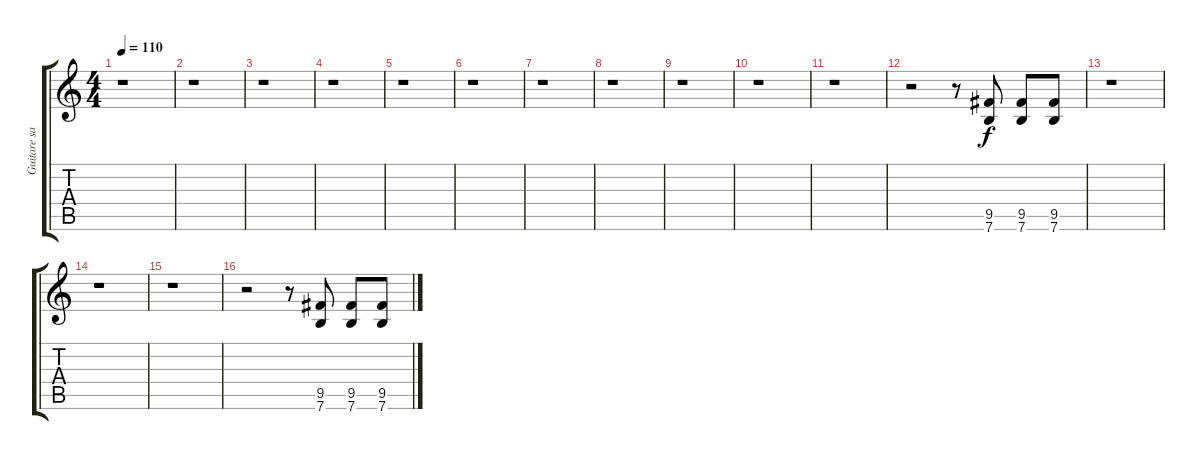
\track ("Guitare saturée" "Guitare sa") {instrument distortionguitar}
\staff {score tabs}
\tuning (E4 B3 G3 D3 A2 E2) {hide}
\ts (4 4)
\tempo 110
\clef g2
\ks c
r.1{dy f} |
r.1 |
r.1 |
r.1 |
r.1 |
r.1 |
r.1 |
r.1 |
r.1 |
r.1 |
r.1 |
r.2 r.8 (9.5 7.6).8 (9.5 7.6).8 (9.5 7.6).8 |
r.1 |
r.1 |
r.1 |
r.2 r.8 (9.5 7.6).8 (9.5 7.6).8 (9.5 7.6).8
